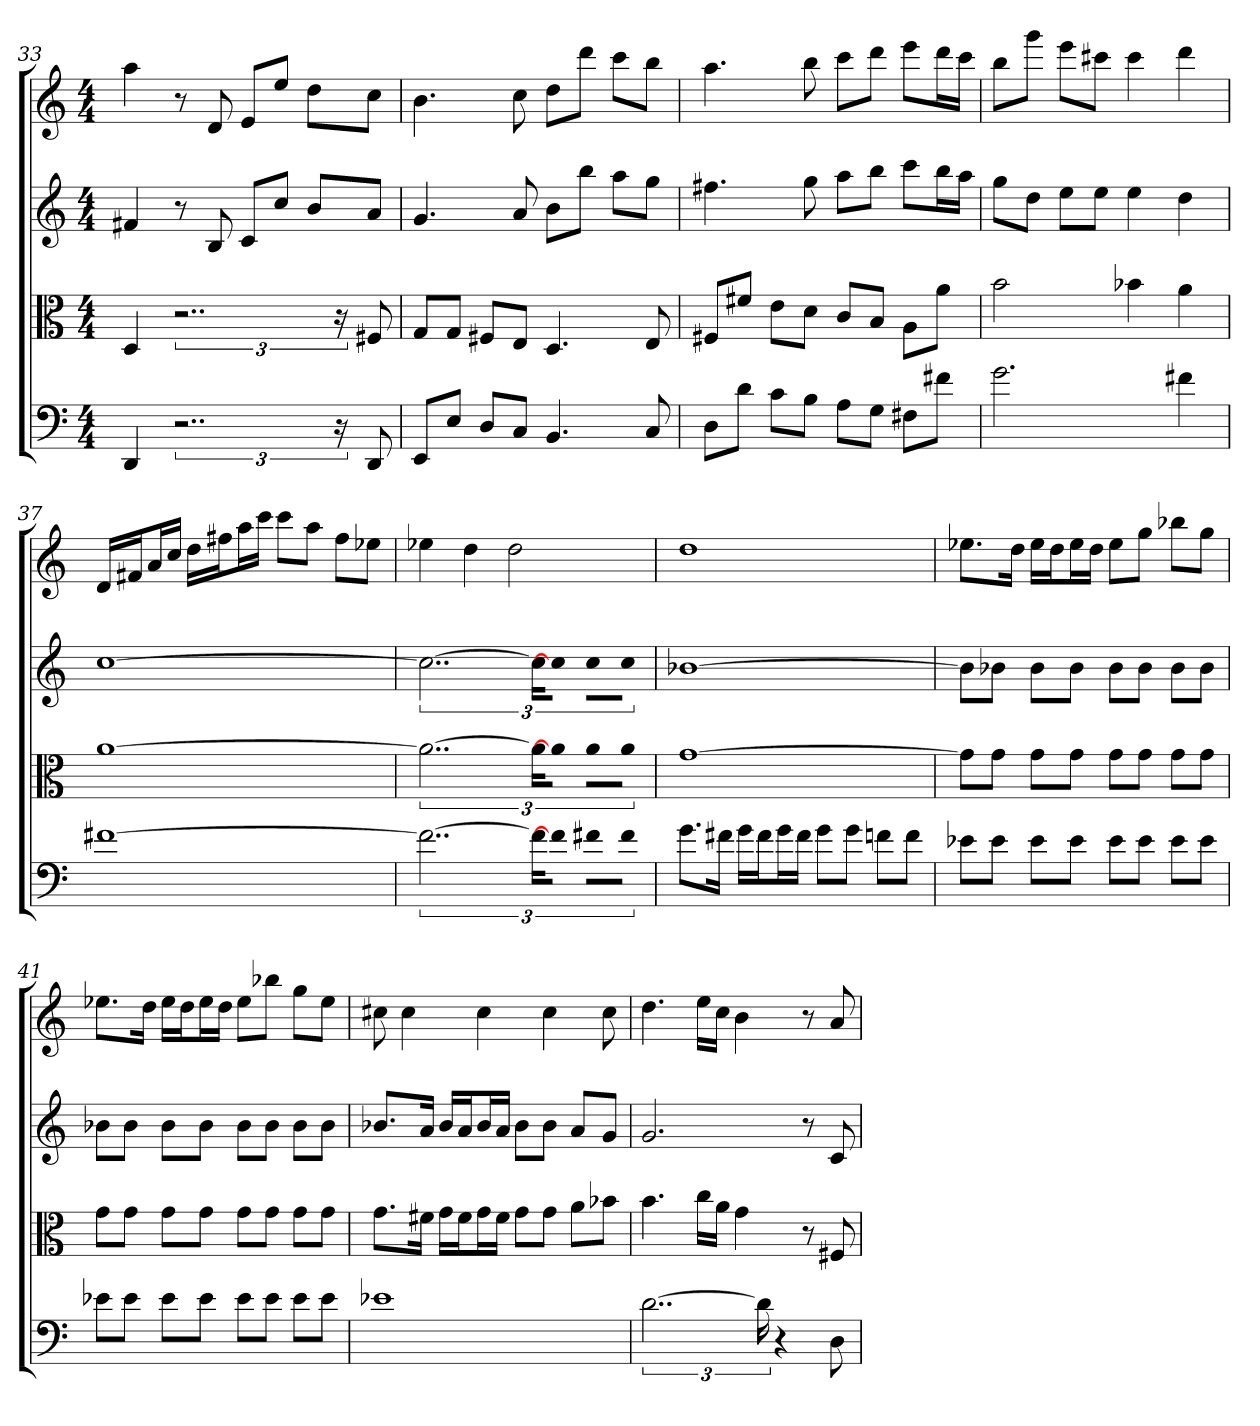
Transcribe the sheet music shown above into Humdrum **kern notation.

**kern	**kern	**kern	**kern
*part4	*part3	*part2	*part1
*staff4	*staff3	*staff2	*staff1
*clefF4	*clefC3	*clefG2	*clefG2
*k[]	*k[]	*k[]	*k[]
*C:	*C:	*C:	*C:
*M4/4	*M4/4	*M4/4	*M4/4
=33	=33	=33	=33
4DD	4D	4f#X	4aa
3..r	3..r	8r	8r
.	.	8B	8d
.	.	8c/L	8e/L
.	.	8cc/J	8ee/J
.	.	8b/L	8dd\L
24r	24r	.	.
8DD	8F#X	8a/J	8cc\J
=34	=34	=34	=34
8EE/L	8G/L	4.g	4.b
8E/J	8G/J	.	.
8D/L	8F#X/L	.	.
8C/J	8E/J	8a	8cc
4.BB	4.D	8b\L	8dd\L
.	.	8bb\J	8ddd\J
.	.	8aa\L	8ccc\L
8C	8E	8gg\J	8bb\J
=35	=35	=35	=35
8D\L	8F#X/L	4.ff#X	4.aa
8d\J	8f#X/J	.	.
8c\L	8e\L	.	.
8B\J	8d\J	8gg	8bb
8A\L	8c/L	8aa\L	8ccc\L
8G\J	8B/J	8bb\J	8ddd\J
8F#X\L	8A\L	8ccc\L	8eee\L
8f#X\J	8a\J	16bb\L	16ddd\L
.	.	16aa\JJ	16ccc\JJ
=36	=36	=36	=36
2.g	2b	8gg\L	8bb\L
.	.	8dd\J	8ggg\J
.	.	8ee\L	8eee\L
.	.	8ee\J	8ccc#X\J
.	4b-X	4ee	4ccc#
4f#X	4a	4dd	4ddd
=37	=37	=37	=37
[1f#X	[1a	[1cc	16d/LL
.	.	.	16f#X/J
.	.	.	16a/L
.	.	.	16cc/JJ
.	.	.	16dd\LL
.	.	.	16ff#X\J
.	.	.	16aa\L
.	.	.	16ccc\JJ
.	.	.	8ccc\L
.	.	.	8aa\J
.	.	.	8ff#\L
.	.	.	8ee-X\J
=38	=38	=38	=38
3..f#_	3..a_	3..cc_	4ee-X
.	.	.	4dd
.	.	.	2dd
24f#\KL]	24a\KL]	24cc\KL]	.
8f#\J]	8a\J]	8cc\J]	.
8f#X\L	8a\L	8cc\L	.
8f#\J	8a\J	8cc\J	.
=39	=39	=39	=39
8.g\L	[1g	[1b-X	1dd
16f#X\Jk	.	.	.
16g\LL	.	.	.
16f#\J	.	.	.
16g\L	.	.	.
16f#\JJ	.	.	.
8g\L	.	.	.
8g\J	.	.	.
8fn\L	.	.	.
8f\J	.	.	.
=40	=40	=40	=40
8e-X\L	8g\L]	8b-\L]	8.ee-X\L
8e-\J	8g\J	8b-X\J	.
.	.	.	16dd\Jk
8e-\L	8g\L	8b-\L	16ee-\LL
.	.	.	16dd\J
8e-\J	8g\J	8b-\J	16ee-\L
.	.	.	16dd\JJ
8e-\L	8g\L	8b-\L	8ee-\L
8e-\J	8g\J	8b-\J	8gg\J
8e-\L	8g\L	8b-\L	8bb-X\L
8e-\J	8g\J	8b-\J	8gg\J
=41	=41	=41	=41
8e-X\L	8g\L	8b-X\L	8.ee-X\L
8e-\J	8g\J	8b-\J	.
.	.	.	16dd\Jk
8e-\L	8g\L	8b-\L	16ee-\LL
.	.	.	16dd\J
8e-\J	8g\J	8b-\J	16ee-\L
.	.	.	16dd\JJ
8e-\L	8g\L	8b-\L	8ee-\L
8e-\J	8g\J	8b-\J	8bb-X\J
8e-\L	8g\L	8b-\L	8gg\L
8e-\J	8g\J	8b-\J	8ee-\J
=42	=42	=42	=42
1e-X	8.g\L	8.b-X/L	8cc#X
.	.	.	4cc#
.	16f#X\Jk	16a/Jk	.
.	16g\LL	16b-/LL	.
.	16f#\J	16a/J	.
.	16g\L	16b-/L	4cc#
.	16f#\JJ	16a/JJ	.
.	8g\L	8b-\L	.
.	8g\J	8b-\J	4cc#
.	8a\L	8a/L	.
.	8b-X\J	8g/J	8cc#
=43	=43	=43	=43
[3..d	4.b	2.g	4.dd
.	16cc\LL	.	16ee\LL
.	16a\JJ	.	16cc\JJ
.	4g	.	4b
24d]	.	.	.
4r	.	.	.
.	8r	8r	8r
8D	8F#X	8c	8a
=	=	=	=
*-	*-	*-	*-
